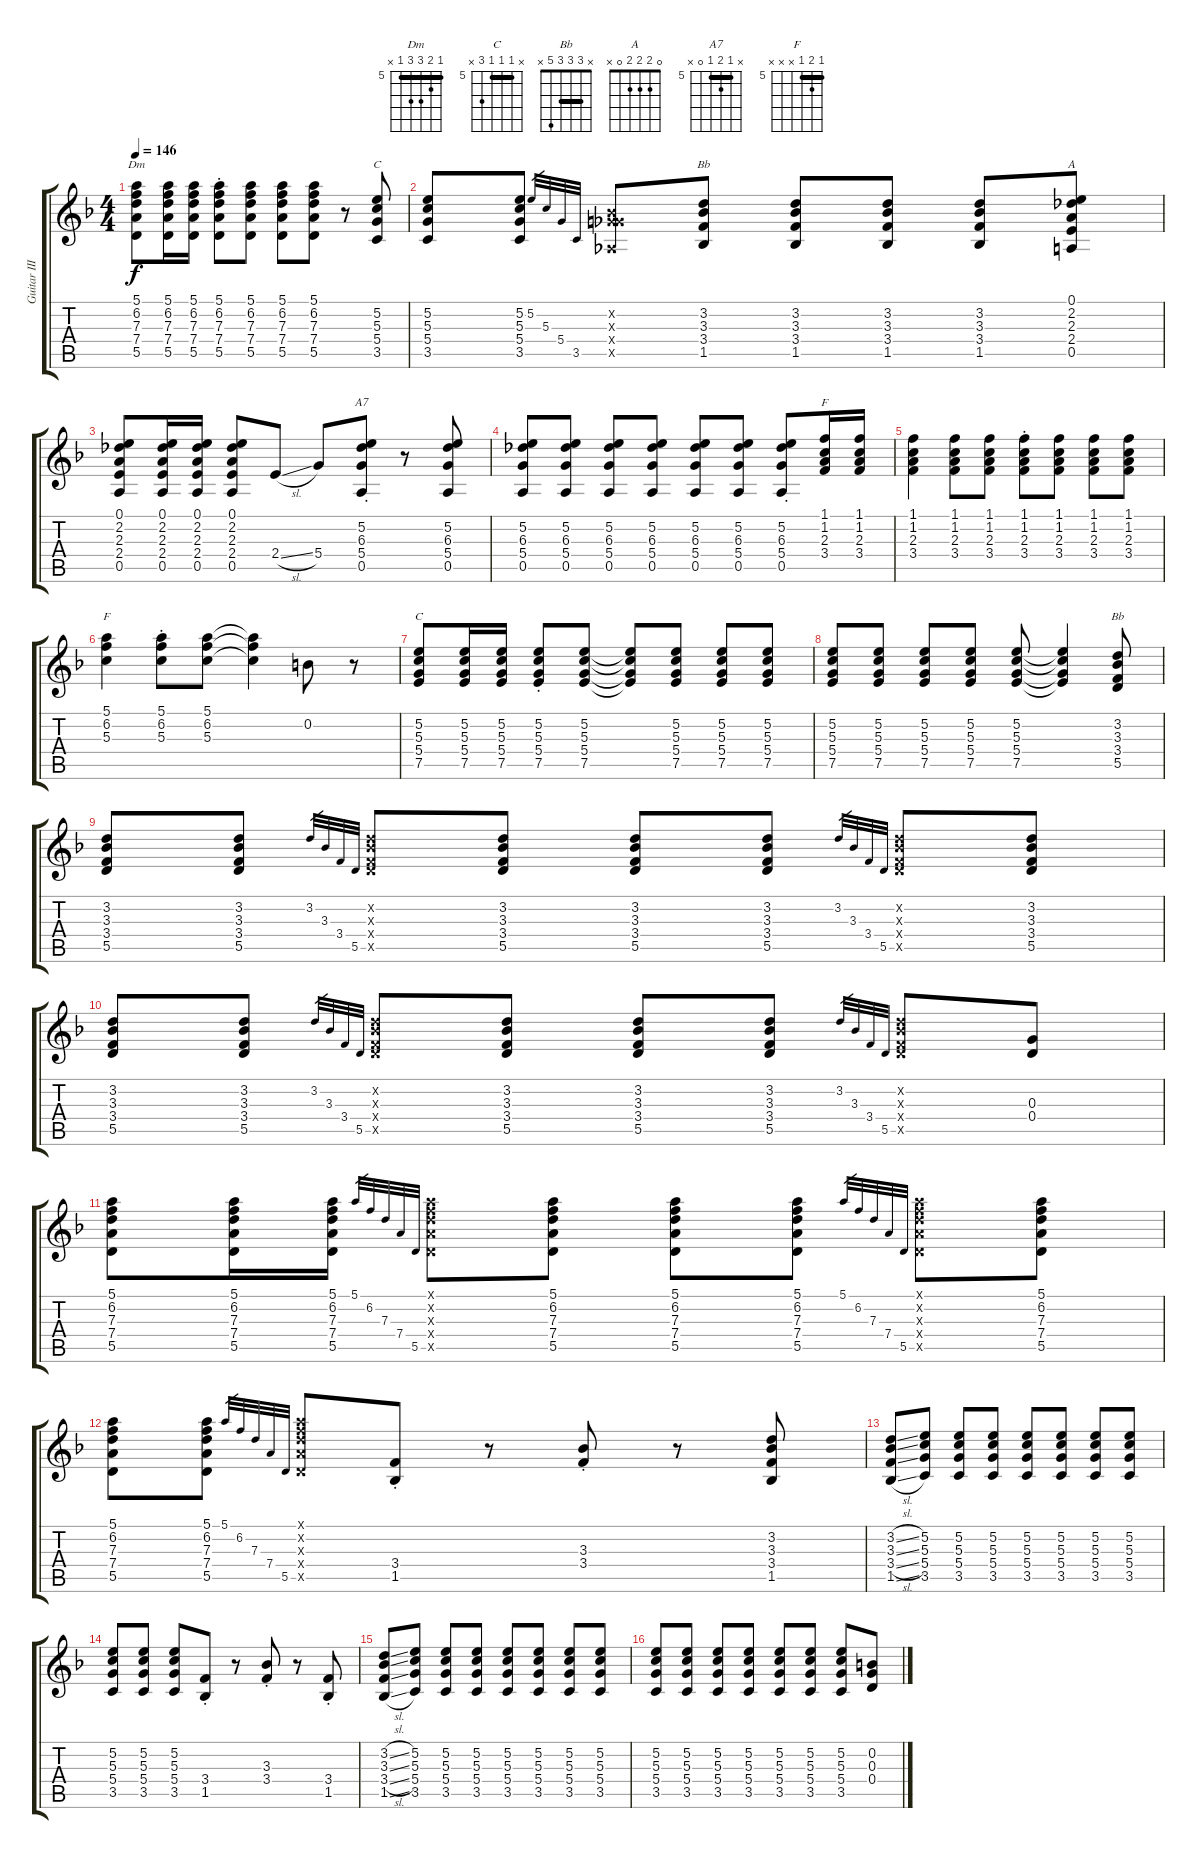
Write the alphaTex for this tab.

\track ("Guitar III" "Guitar III") {instrument electricguitarclean}
\staff {score tabs}
\tuning (E4 B3 G3 D3 A2 E2) {hide}
\chord ("Dm" 5 6 7 7 5 x) {firstfret 5 barre 5}
\chord ("C" x 5 5 5 3 x) {barre 5}
\chord ("Bb" x 3 3 3 1 x) {barre 3}
\chord ("A" 0 2 2 2 0 x)
\chord ("A7" x 5 6 5 0 x) {firstfret 5 barre 5}
\chord ("F" 1 1 2 3 x x) {barre 1}
\chord ("F" 5 6 5 x x x) {firstfret 5 barre 5}
\chord ("C" x 5 5 5 7 x) {firstfret 5 barre 5}
\chord ("Bb" x 3 3 3 5 x) {barre 3}
\ts (4 4)
\tempo 146
\clef g2
\ks f
(5.1 6.2 7.3 7.4 5.5).8{ch "Dm" dy f} (5.1 6.2 7.3 7.4 5.5).16 (5.1 6.2 7.3 7.4 5.5).16 (5.1{st} 6.2{st} 7.3{st} 7.4{st} 5.5{st}).8 (5.1 6.2 7.3 7.4 5.5).8 (5.1 6.2 7.3 7.4 5.5).8 (5.1 6.2 7.3 7.4 5.5).8 r.8 (5.2 5.3 5.4 3.5).8{ch "C"} |
(5.2 5.3 5.4 3.5).8 (5.2 5.3 5.4 3.5).8 5.2.32{gr} 5.3.32{gr} 5.4.32{gr} 3.5.32{gr} (-1.2{x} -1.3{x} 5.4{x} -1.5{x}).8 (3.2 3.3 3.4 1.5).8{ch "Bb"} (3.2 3.3 3.4 1.5).8 (3.2 3.3 3.4 1.5).8 (3.2 3.3 3.4 1.5).8 (0.1 2.2 2.3 2.4 0.5).8{ch "A"} |
(0.1 2.2 2.3 2.4 0.5).8 (0.1 2.2 2.3 2.4 0.5).16 (0.1 2.2 2.3 2.4 0.5).16 (0.1 2.2 2.3 2.4 0.5).8 2.4{sl}.8 5.4.8 (5.2{st} 6.3{st} 5.4{st} 0.5{st}).8{ch "A7"} r.8 (5.2 6.3 5.4 0.5).8 |
(5.2 6.3 5.4 0.5).8 (5.2 6.3 5.4 0.5).8 (5.2 6.3 5.4 0.5).8 (5.2 6.3 5.4 0.5).8 (5.2 6.3 5.4 0.5).8 (5.2 6.3 5.4 0.5).8 (5.2{st} 6.3{st} 5.4{st} 0.5{st}).8 (1.1 1.2 2.3 3.4).16{ch "F"} (1.1 1.2 2.3 3.4).16 |
(1.1 1.2 2.3 3.4).4 (1.1 1.2 2.3 3.4).8 (1.1 1.2 2.3 3.4).8 (1.1{st} 1.2{st} 2.3{st} 3.4).8 (1.1 1.2 2.3 3.4).8 (1.1 1.2 2.3 3.4).8 (1.1 1.2 2.3 3.4).8 |
(5.1 6.2 5.3).4{ch "F"} (5.1{st} 6.2{st} 5.3{st}).8 (5.1 6.2 5.3).8 (5.1{t} 6.2{t} 5.3{t}).4 0.2.8 r.8 |
(5.2 5.3 5.4 7.5).8{ch "C"} (5.2 5.3 5.4 7.5).16 (5.2 5.3 5.4 7.5).16 (5.2{st} 5.3{st} 5.4{st} 7.5{st}).8 (5.2 5.3 5.4 7.5).8 (5.2{t} 5.3{t} 5.4{t} 7.5{t}).8 (5.2 5.3 5.4 7.5).8 (5.2 5.3 5.4 7.5).8 (5.2 5.3 5.4 7.5).8 |
(5.2 5.3 5.4 7.5).8 (5.2 5.3 5.4 7.5).8 (5.2 5.3 5.4 7.5).8 (5.2 5.3 5.4 7.5).8 (5.2 5.3 5.4 7.5).8 (5.2{t} 5.3{t} 5.4{t} 7.5{t}).4 (3.2 3.3 3.4 5.5).8{ch "Bb"} |
(3.2 3.3 3.4 5.5).8 (3.2 3.3 3.4 5.5).8 3.2.32{gr} 3.3.32{gr} 3.4.32{gr} 5.5.32{gr} (3.2{x} 3.3{x} 3.4{x} 5.5{x}).8 (3.2 3.3 3.4 5.5).8 (3.2 3.3 3.4 5.5).8 (3.2 3.3 3.4 5.5).8 3.2.32{gr} 3.3.32{gr} 3.4.32{gr} 5.5.32{gr} (3.2{x} 3.3{x} 3.4{x} 5.5{x}).8 (3.2 3.3 3.4 5.5).8 |
(3.2 3.3 3.4 5.5).8 (3.2 3.3 3.4 5.5).8 3.2.32{gr} 3.3.32{gr} 3.4.32{gr} 5.5.32{gr} (3.2{x} 3.3{x} 3.4{x} 5.5{x}).8 (3.2 3.3 3.4 5.5).8 (3.2 3.3 3.4 5.5).8 (3.2 3.3 3.4 5.5).8 3.2.32{gr} 3.3.32{gr} 3.4.32{gr} 5.5.32{gr} (3.2{x} 3.3{x} 3.4{x} 5.5{x}).8 (0.3 0.4).8 |
(5.1 6.2 7.3 7.4 5.5).8 (5.1 6.2 7.3 7.4 5.5).16 (5.1 6.2 7.3 7.4 5.5).16 5.1.32{gr} 6.2.32{gr} 7.3.32{gr} 7.4.32{gr} 5.5.32{gr} (5.1{x} 6.2{x} 7.3{x} 7.4{x} 5.5{x}).8 (5.1 6.2 7.3 7.4 5.5).8 (5.1 6.2 7.3 7.4 5.5).8 (5.1 6.2 7.3 7.4 5.5).8 5.1.32{gr} 6.2.32{gr} 7.3.32{gr} 7.4.32{gr} 5.5.32{gr} (5.1{x} 6.2{x} 7.3{x} 7.4{x} 5.5{x}).8 (5.1 6.2 7.3 7.4 5.5).8 |
(5.1 6.2 7.3 7.4 5.5).8 (5.1 6.2 7.3 7.4 5.5).8 5.1.32{gr} 6.2.32{gr} 7.3.32{gr} 7.4.32{gr} 5.5.32{gr} (5.1{x} 6.2{x} 7.3{x} 7.4{x} 5.5{x}).8 (3.4{st} 1.5{st}).8 r.8 (3.3{st} 3.4{st}).8 r.8 (3.2 3.3 3.4 1.5).8 |
(3.2{sl} 3.3{sl} 3.4{sl} 1.5{sl}).8 (5.2 5.3 5.4 3.5).8 (5.2 5.3 5.4 3.5).8 (5.2 5.3 5.4 3.5).8 (5.2 5.3 5.4 3.5).8 (5.2 5.3 5.4 3.5).8 (5.2 5.3 5.4 3.5).8 (5.2 5.3 5.4 3.5).8 |
(5.2 5.3 5.4 3.5).8 (5.2 5.3 5.4 3.5).8 (5.2 5.3 5.4 3.5).8 (3.4{st} 1.5{st}).8 r.8 (3.3{st} 3.4{st}).8 r.8 (3.4{st} 1.5{st}).8 |
(3.2{sl} 3.3{sl} 3.4{sl} 1.5{sl}).8 (5.2 5.3 5.4 3.5).8 (5.2 5.3 5.4 3.5).8 (5.2 5.3 5.4 3.5).8 (5.2 5.3 5.4 3.5).8 (5.2 5.3 5.4 3.5).8 (5.2 5.3 5.4 3.5).8 (5.2 5.3 5.4 3.5).8 |
(5.2 5.3 5.4 3.5).8 (5.2 5.3 5.4 3.5).8 (5.2 5.3 5.4 3.5).8 (5.2 5.3 5.4 3.5).8 (5.2 5.3 5.4 3.5).8 (5.2 5.3 5.4 3.5).8 (5.2 5.3 5.4 3.5).8 (0.2 0.3 0.4).8
